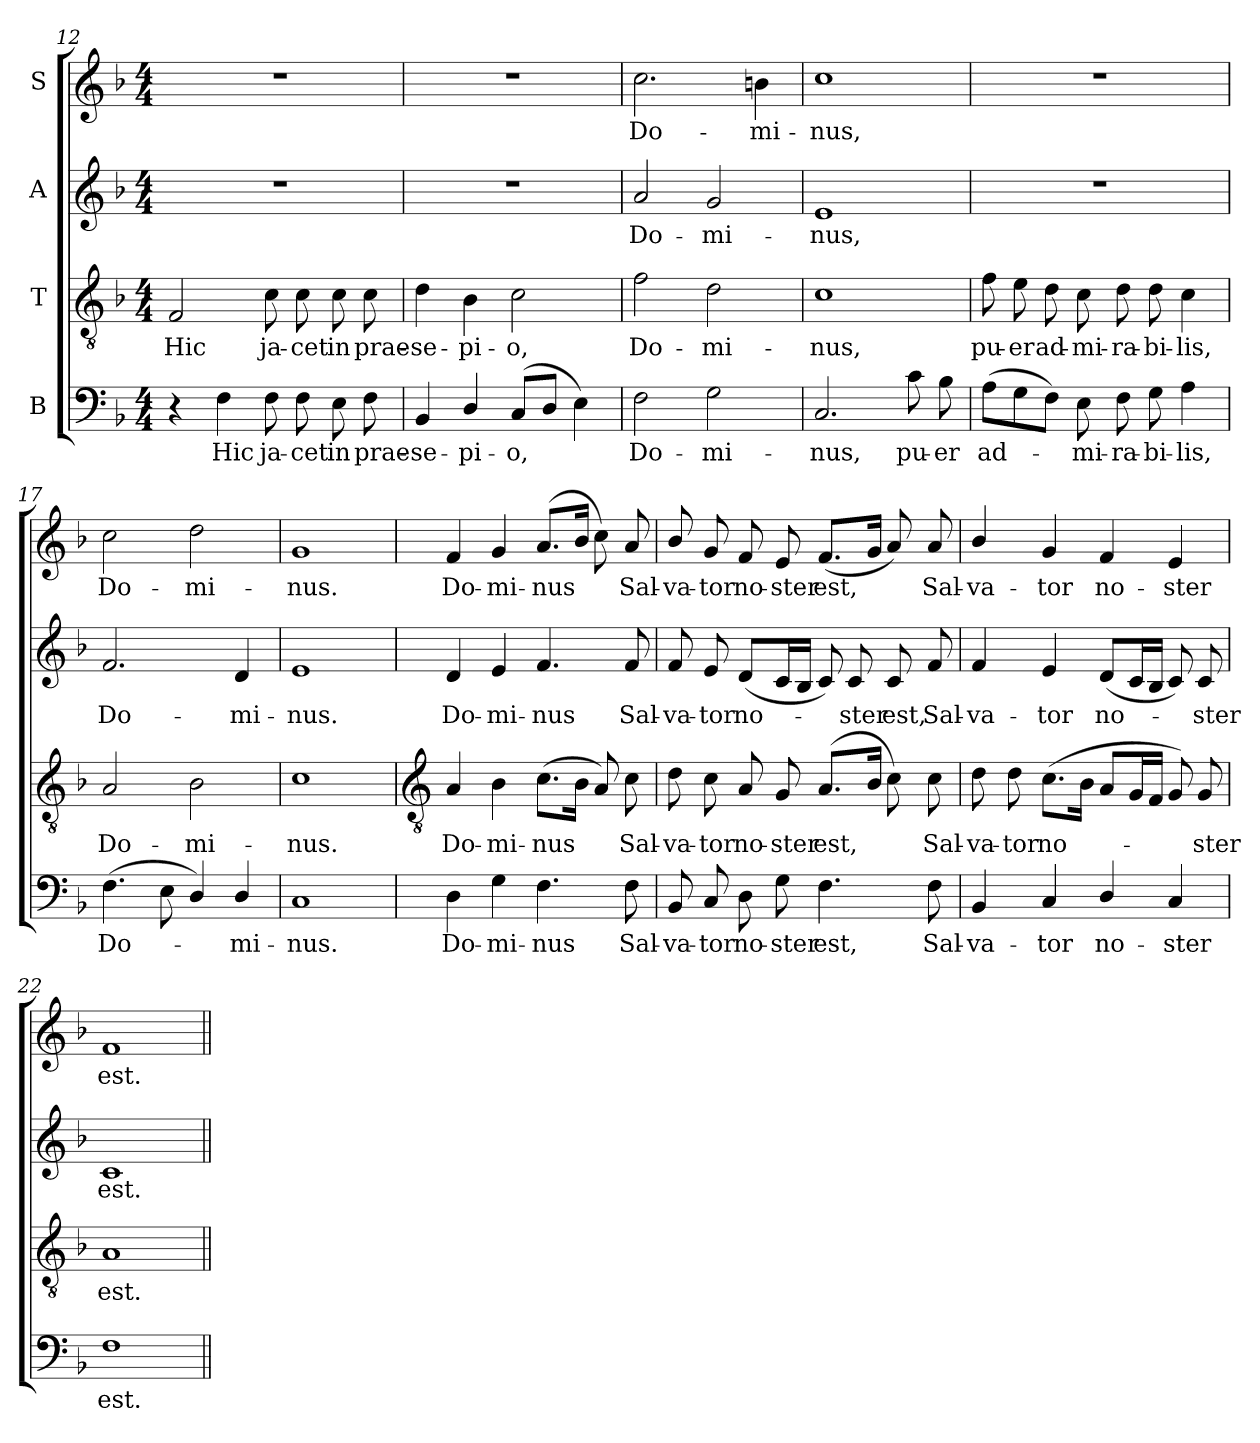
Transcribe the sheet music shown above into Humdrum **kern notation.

**kern	**text	**kern	**text	**kern	**text	**kern	**text
*part4	*part4	*part3	*part3	*part2	*part2	*part1	*part1
*staff4	*staff4	*staff3	*staff3	*staff2	*staff2	*staff1	*staff1
*I"B	*	*I"T	*	*I"A	*	*I"S	*
!!LO:LB:g=z
*clefF4	*	*clefGv2	*	*clefG2	*	*clefG2	*
*k[b-]	*	*k[b-]	*	*k[b-]	*	*k[b-]	*
*F:	*	*F:	*	*F:	*	*F:	*
*M4/4	*	*M4/4	*	*M4/4	*	*M4/4	*
=12	=12	=12	=12	=12	=12	=12	=12
!	!	!	!LO:LY:b	!	!	!	!
4r	.	2F	Hic	1r	.	1r	.
!	!LO:LY:b	!	!	!	!	!	!
4F	Hic	.	.	.	.	.	.
!	!LO:LY:b	!	!LO:LY:b	!	!	!	!
8F	ja-	8c	ja-	.	.	.	.
!	!LO:LY:b	!	!LO:LY:b	!	!	!	!
8F	-cet	8c	-cet	.	.	.	.
!	!LO:LY:b	!	!LO:LY:b	!	!	!	!
8E	in	8c	in	.	.	.	.
!	!LO:LY:b	!	!LO:LY:b	!	!	!	!
8F	prae-	8c	prae-	.	.	.	.
=13	=13	=13	=13	=13	=13	=13	=13
!	!LO:LY:b	!	!LO:LY:b	!	!	!	!
4BB-	-se-	4d	-se-	1r	.	1r	.
!	!LO:LY:b	!	!LO:LY:b	!	!	!	!
4D/	-pi-	4B-	-pi-	.	.	.	.
!	!LO:LY:b	!	!LO:LY:b	!	!	!	!
(<8CL	-o,	2c	-o,	.	.	.	.
8DJ	.	.	.	.	.	.	.
4E)	.	.	.	.	.	.	.
=14	=14	=14	=14	=14	=14	=14	=14
!	!LO:LY:b	!	!LO:LY:b	!	!LO:LY:b	!	!LO:LY:b
2F	Do-	2f	Do-	2a	Do-	2.cc	Do-
!	!LO:LY:b	!	!LO:LY:b	!	!LO:LY:b	!	!
2G	-mi-	2d	-mi-	2g	-mi-	.	.
!	!	!	!	!	!	!	!LO:LY:b
.	.	.	.	.	.	4bn	-mi-
=15	=15	=15	=15	=15	=15	=15	=15
!	!LO:LY:b	!	!LO:LY:b	!	!LO:LY:b	!	!LO:LY:b
2.C	-nus,	1c	-nus,	1e	-nus,	1cc	-nus,
!	!LO:LY:b	!	!	!	!	!	!
8c	pu-	.	.	.	.	.	.
!	!LO:LY:b	!	!	!	!	!	!
8B-	-er	.	.	.	.	.	.
=16	=16	=16	=16	=16	=16	=16	=16
!	!LO:LY:b	!	!LO:LY:b	!	!	!	!
(>8AL	ad-	8f	pu-	1r	.	1r	.
!	!	!	!LO:LY:b	!	!	!	!
8G	.	8e	-er	.	.	.	.
!	!	!	!LO:LY:b	!	!	!	!
8FJ)	.	8d	ad-	.	.	.	.
!	!LO:LY:b	!	!LO:LY:b	!	!	!	!
8E	mi-	8c	-mi-	.	.	.	.
!	!LO:LY:b	!	!LO:LY:b	!	!	!	!
8F	-ra-	8d	-ra-	.	.	.	.
!	!LO:LY:b	!	!LO:LY:b	!	!	!	!
8G	-bi-	8d	-bi-	.	.	.	.
!	!LO:LY:b	!	!LO:LY:b	!	!	!	!
4A	-lis,	4c	-lis,	.	.	.	.
=17	=17	=17	=17	=17	=17	=17	=17
!	!LO:LY:b	!	!LO:LY:b	!	!LO:LY:b	!	!LO:LY:b
(>4.F	Do-	2A	Do-	2.f	Do-	2cc	Do-
8E	.	.	.	.	.	.	.
!	!	!	!LO:LY:b	!	!	!	!LO:LY:b
4D/)	.	2B-	-mi-	.	.	2dd	-mi-
!	!LO:LY:b	!	!	!	!LO:LY:b	!	!
4D/	mi-	.	.	4d	-mi-	.	.
=18	=18	=18	=18	=18	=18	=18	=18
!	!LO:LY:b	!	!LO:LY:b	!	!LO:LY:b	!	!LO:LY:b
1C	-nus.	1c	-nus.	1e	-nus.	1g	-nus.
!!LO:LB:g=z
=19	=19	=19	=19	=19	=19	=19	=19
*	*	*clefGv2	*	*	*	*	*
!	!LO:LY:b	!	!LO:LY:b	!	!LO:LY:b	!	!LO:LY:b
4D	Do-	4A	Do-	4d	Do-	4f	Do-
!	!LO:LY:b	!	!LO:LY:b	!	!LO:LY:b	!	!LO:LY:b
4G	-mi-	4B-	-mi-	4e	-mi-	4g	-mi-
!	!LO:LY:b	!	!LO:LY:b	!	!LO:LY:b	!	!LO:LY:b
4.F	-nus	(>8.cL	-nus	4.f	-nus	(<8.aL	-nus
.	.	16B-J	.	.	.	16b-J	.
.	.	8A)	.	.	.	8cc)	.
!	!LO:LY:b	!	!LO:LY:b	!	!LO:LY:b	!	!LO:LY:b
8F	Sal-	8c	Sal-	8f	Sal-	8a	Sal-
=20	=20	=20	=20	=20	=20	=20	=20
!	!LO:LY:b	!	!LO:LY:b	!	!LO:LY:b	!	!LO:LY:b
8BB-	-va-	8d	-va-	8f	-va-	8b-/	-va-
!	!LO:LY:b	!	!LO:LY:b	!	!LO:LY:b	!	!LO:LY:b
8C	-tor	8c	-tor	8e	-tor	8g	-tor
!	!LO:LY:b	!	!LO:LY:b	!	!LO:LY:b	!	!LO:LY:b
8D	no-	8A	no-	(<8dL	no-	8f	no-
!	!LO:LY:b	!	!LO:LY:b	!	!	!	!LO:LY:b
8G	-ster	8G	-ster	16cL	.	8e	-ster
.	.	.	.	16B-JJ	.	.	.
!	!LO:LY:b	!	!LO:LY:b	!	!	!	!LO:LY:b
4.F	est,	(<8.AL	est,	8c)	.	(<8.fL	est,
!	!	!	!	!	!LO:LY:b	!	!
.	.	.	.	8c	ster	.	.
.	.	16B-J	.	.	.	16gJ	.
!	!	!	!	!	!LO:LY:b	!	!
.	.	8c)	.	8c	est,	8a)	.
!	!LO:LY:b	!	!LO:LY:b	!	!LO:LY:b	!	!LO:LY:b
8F	Sal-	8c	Sal-	8f	Sal-	8a	Sal-
=21	=21	=21	=21	=21	=21	=21	=21
!	!LO:LY:b	!	!LO:LY:b	!	!LO:LY:b	!	!LO:LY:b
4BB-	-va-	8d	-va-	4f	-va-	4b-/	-va-
!	!	!	!LO:LY:b	!	!	!	!
.	.	8d	-tor	.	.	.	.
!	!LO:LY:b	!	!LO:LY:b	!	!LO:LY:b	!	!LO:LY:b
4C	-tor	(<8.cL	no-	4e	-tor	4g	-tor
.	.	16B-J	.	.	.	.	.
!	!LO:LY:b	!	!	!	!LO:LY:b	!	!LO:LY:b
4D/	no-	8AL	.	(<8dL	no-	4f	no-
.	.	16GL	.	16cL	.	.	.
.	.	16FJJ	.	16B-JJ	.	.	.
!	!LO:LY:b	!	!	!	!	!	!LO:LY:b
4C	-ster	8G)	.	8c)	.	4e	-ster
!	!	!	!LO:LY:b	!	!LO:LY:b	!	!
.	.	8G	ster	8c	ster	.	.
=22	=22	=22	=22	=22	=22	=22	=22
!	!LO:LY:b	!	!LO:LY:b	!	!LO:LY:b	!	!LO:LY:b
1F	est.	1A	est.	1c	est.	1f	est.
=||	=||	=||	=||	=||	=||	=||	=||
*-	*-	*-	*-	*-	*-	*-	*-
